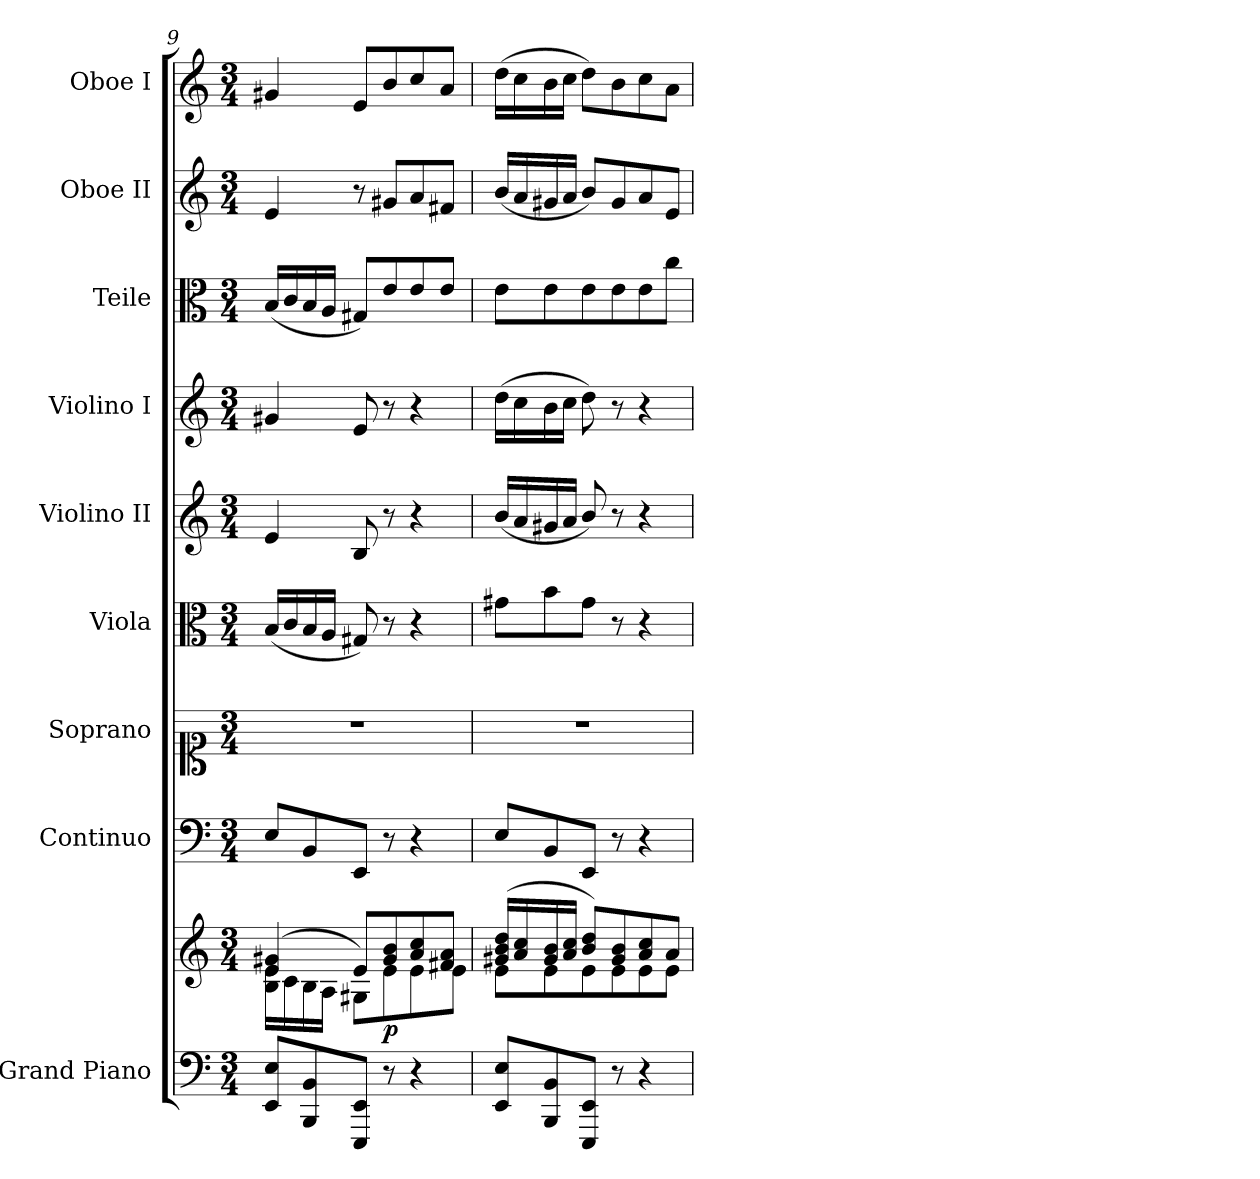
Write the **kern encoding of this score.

**kern	**kern	**dynam	**kern	**kern	**kern	**kern	**kern	**kern	**kern	**kern
*part9	*part9	*part9	*part8	*part7	*part6	*part5	*part4	*part3	*part2	*part1
*staff10	*staff9	*staff9/10	*staff8	*staff7	*staff6	*staff5	*staff4	*staff3	*staff2	*staff1
*I"Grand Piano	*	*	*I"Continuo	*I"Soprano	*I"Viola	*I"Violino II	*I"Violino I	*I"Teile	*I"Oboe II	*I"Oboe I
*I'Pno	*	*	*	*	*	*	*	*	*I'Ob	*I'Ob
*clefF4	*clefG2	*	*clefF4	*clefC1	*clefC3	*clefG2	*clefG2	*clefC3	*clefG2	*clefG2
*k[]	*k[]	*	*k[]	*k[]	*k[]	*k[]	*k[]	*k[]	*k[]	*k[]
*M3/4	*M3/4	*	*M3/4	*M3/4	*M3/4	*M3/4	*M3/4	*M3/4	*M3/4	*M3/4
=9	=9	=9	=9	=9	=9	=9	=9	=9	=9	=9
*	*^	*	*	*	*	*	*	*	*	*
8EE/ 8E/L	(4e/ 4g#X/	16B\ 16e\LL	.	8E/L	2.r	(<16B/LL	4e/	4g#X/	(<16B/LL	4e/	4g#X/
.	.	16c\	.	.	.	16c/	.	.	16c/	.	.
8BBB/ 8BB/	.	16B\	.	8BB/	.	16B/	.	.	16B/	.	.
.	.	16A\JJ	.	.	.	16A/JJ	.	.	16A/JJ	.	.
8EEE/ 8EE/J	8e/L)	8G#X\L	.	8EE/J	.	8G#X/)	8B/	8e/	8G#X/L)	8r	8e/L
!	!	!	!LO:DY:b	!	!	!	!	!	!	!	!
8r	8g#/ 8b/	8e\	p	8r	.	8r	8r	8r	8e/	8g#X/L	8b/
4r	8a/ 8cc/	8e\	.	4r	.	4r	4r	4r	8e/	8a/	8cc/
.	8f#X/ 8a/J	8e\J	.	.	.	.	.	.	8e/J	8f#X/J	8a/J
=10	=10	=10	=10	=10	=10	=10	=10	=10	=10	=10	=10
8EE/ 8E/L	(16g#X/ 16b/ 16dd/LL	8e\L	.	8E/L	2.r	8g#X\L	(<16b/LL	(>16dd\LL	8e\L	(<16b/LL	(>16dd\LL
.	16a/ 16cc/	.	.	.	.	.	16a/	16cc\	.	16a/	16cc\
8BBB/ 8BB/	16g#/ 16b/	8e\	.	8BB/	.	8b\	16g#X/	16b\	8e\	16g#X/	16b\
.	16a/ 16cc/JJ	.	.	.	.	.	16a/JJ	16cc\JJ	.	16a/JJ	16cc\JJ
8EEE/ 8EE/J	8b/ 8dd/L)	8e\	.	8EE/J	.	8g#\J	8b/)	8dd\)	8e\	8b/L)	8dd\L)
8r	8g#/ 8b/	8e\	.	8r	.	8r	8r	8r	8e\	8g#/	8b\
4r	8a/ 8cc/	8e\	.	4r	.	4r	4r	4r	8e\	8a/	8cc\
.	8a/J	8e\J	.	.	.	.	.	.	8cc\J	8e/J	8a\J
*	*v	*v	*	*	*	*	*	*	*	*	*
=	=	=	=	=	=	=	=	=	=	=
*-	*-	*-	*-	*-	*-	*-	*-	*-	*-	*-
